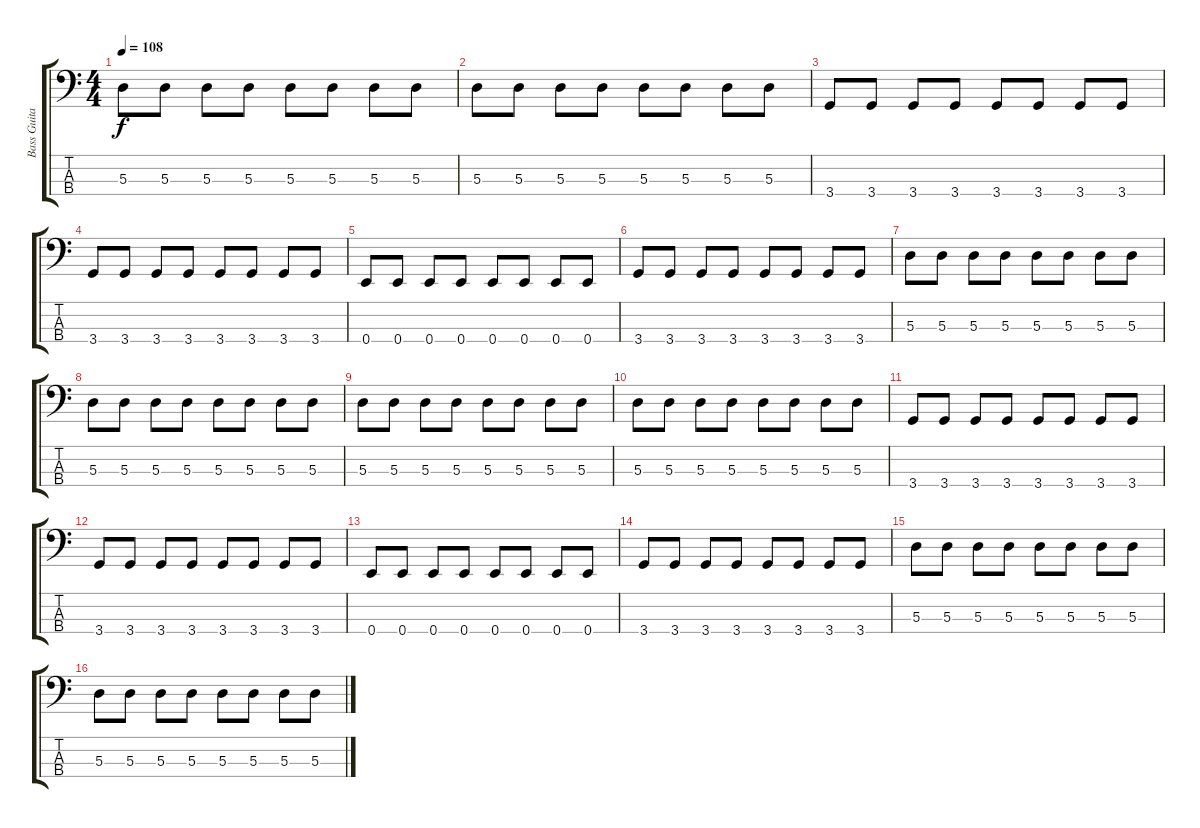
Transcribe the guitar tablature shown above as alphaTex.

\track ("Bass Guitar" "Bass Guita") {instrument electricbassfinger}
\staff {score tabs}
\tuning (G2 D2 A1 E1) {hide}
\ts (4 4)
\tempo 108
\clef f4
\ks c
5.3.8{dy f} 5.3.8 5.3.8 5.3.8 5.3.8 5.3.8 5.3.8 5.3.8 |
5.3.8 5.3.8 5.3.8 5.3.8 5.3.8 5.3.8 5.3.8 5.3.8 |
3.4.8 3.4.8 3.4.8 3.4.8 3.4.8 3.4.8 3.4.8 3.4.8 |
3.4.8 3.4.8 3.4.8 3.4.8 3.4.8 3.4.8 3.4.8 3.4.8 |
0.4.8 0.4.8 0.4.8 0.4.8 0.4.8 0.4.8 0.4.8 0.4.8 |
3.4.8 3.4.8 3.4.8 3.4.8 3.4.8 3.4.8 3.4.8 3.4.8 |
5.3.8 5.3.8 5.3.8 5.3.8 5.3.8 5.3.8 5.3.8 5.3.8 |
5.3.8 5.3.8 5.3.8 5.3.8 5.3.8 5.3.8 5.3.8 5.3.8 |
5.3.8 5.3.8 5.3.8 5.3.8 5.3.8 5.3.8 5.3.8 5.3.8 |
5.3.8 5.3.8 5.3.8 5.3.8 5.3.8 5.3.8 5.3.8 5.3.8 |
3.4.8 3.4.8 3.4.8 3.4.8 3.4.8 3.4.8 3.4.8 3.4.8 |
3.4.8 3.4.8 3.4.8 3.4.8 3.4.8 3.4.8 3.4.8 3.4.8 |
0.4.8 0.4.8 0.4.8 0.4.8 0.4.8 0.4.8 0.4.8 0.4.8 |
3.4.8 3.4.8 3.4.8 3.4.8 3.4.8 3.4.8 3.4.8 3.4.8 |
5.3.8 5.3.8 5.3.8 5.3.8 5.3.8 5.3.8 5.3.8 5.3.8 |
5.3.8 5.3.8 5.3.8 5.3.8 5.3.8 5.3.8 5.3.8 5.3.8
